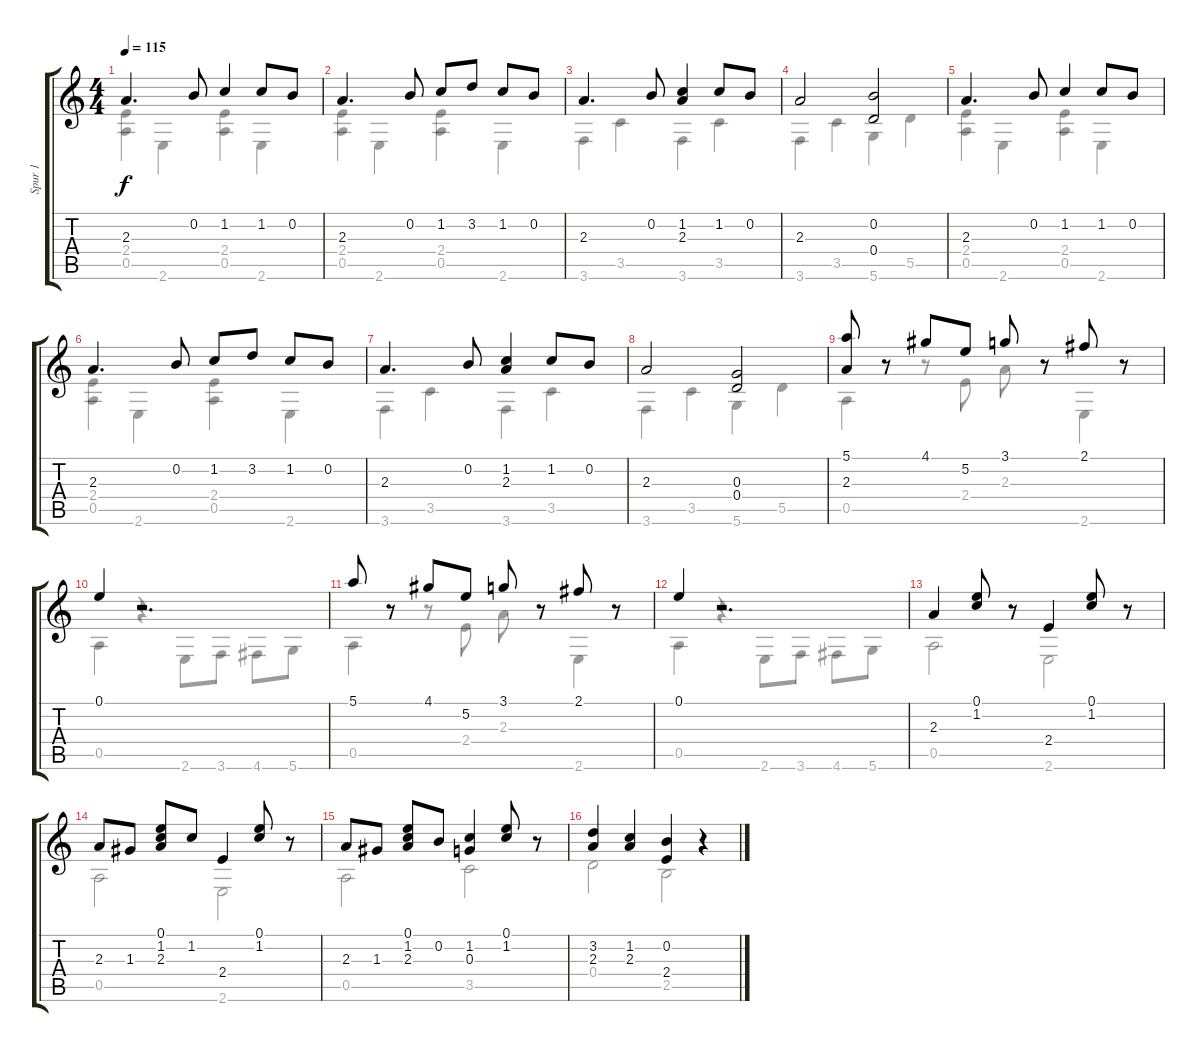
\track ("Spur 1" "Spur 1") {instrument acousticguitarsteel}
\staff {score tabs}
\tuning (E4 B3 G3 D3 A2 D2) {hide}
\voice
\ts (4 4)
\tempo 115
\clef g2
\ks c
2.3.4{d dy f} 0.2.8 1.2.4 1.2.8 0.2.8 |
2.3.4{d} 0.2.8 1.2.8 3.2.8 1.2.8 0.2.8 |
2.3.4{d} 0.2.8 (1.2 2.3).4 1.2.8 0.2.8 |
2.3.2 (0.2 0.4).2 |
2.3.4{d} 0.2.8 1.2.4 1.2.8 0.2.8 |
2.3.4{d} 0.2.8 1.2.8 3.2.8 1.2.8 0.2.8 |
2.3.4{d} 0.2.8 (1.2 2.3).4 1.2.8 0.2.8 |
2.3.2 (0.3 0.4).2 |
(5.1 2.3).8 r.8 4.1.8 5.2.8 3.1.8 r.8 2.1.8 r.8 |
0.1.4 r.2{d} |
5.1.8 r.8 4.1.8 5.2.8 3.1.8 r.8 2.1.8 r.8 |
0.1.4 r.2{d} |
2.3.4 (0.1 1.2).8 r.8 2.4.4 (0.1 1.2).8 r.8 |
2.3.8 1.3.8 (0.1 1.2 2.3).8 1.2.8 2.4.4 (0.1 1.2).8 r.8 |
2.3.8 1.3.8 (0.1 1.2 2.3).8 0.2.8 (1.2 0.3).4 (0.1 1.2).8 r.8 |
(3.2 2.3).4 (1.2 2.3).4 (0.2 2.4).4 r.4
\voice
\clef g2
\ottava regular
\simile none
\ks c
(2.4 0.5).4{dy f} 2.6.4 (2.4 0.5).4 2.6.4 |
(2.4 0.5).4 2.6.4 (2.4 0.5).4 2.6.4 |
3.6.4 3.5.4 3.6.4 3.5.4 |
3.6.4 3.5.4 5.6.4 5.5.4 |
(2.4 0.5).4 2.6.4 (2.4 0.5).4 2.6.4 |
(2.4 0.5).4 2.6.4 (2.4 0.5).4 2.6.4 |
3.6.4 3.5.4 3.6.4 3.5.4 |
3.6.4 3.5.4 5.6.4 5.5.4 |
0.5.4 r.8 2.4.8 2.3.8 r.8 2.6.4 |
0.5.4 r.4 2.6.8 3.6.8 4.6.8 5.6.8 |
0.5.4 r.8 2.4.8 2.3.8 r.8 2.6.4 |
0.5.4 r.4 2.6.8 3.6.8 4.6.8 5.6.8 |
0.5.2 2.6.2 |
0.5.2 2.6.2 |
0.5.2 3.5.2 |
0.4.2 2.5.2
